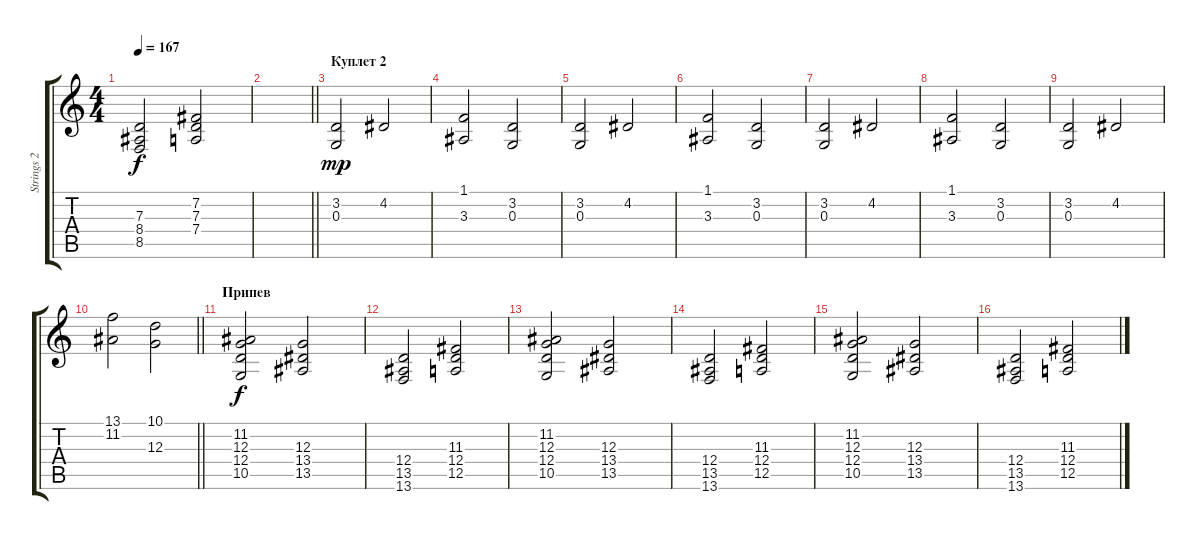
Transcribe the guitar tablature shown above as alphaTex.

\track ("Strings 2" "Strings 2") {instrument stringensemble2}
\staff {score tabs}
\tuning (E4 B3 G3 D3 A2 E2) {hide}
\ts (4 4)
\tempo 167
\clef g2
\ks c
(7.3 8.4 8.5).2{dy f} (7.2 7.3 7.4).2 |
\barLineRight lightlight
|
\section ("" "Куплет 2")
(3.2 0.3).2{dy mp} 4.2.2 |
(1.1 3.3).2 (3.2 0.3).2 |
(3.2 0.3).2 4.2.2 |
(1.1 3.3).2 (3.2 0.3).2 |
(3.2 0.3).2 4.2.2 |
(1.1 3.3).2 (3.2 0.3).2 |
(3.2 0.3).2 4.2.2 |
\barLineRight lightlight
(13.1 11.2).2 (10.1 12.3).2 |
\section ("" "Припев")
(11.2 12.3 12.4 10.5).2{dy f} (12.3 13.4 13.5).2 |
(12.4 13.5 13.6).2 (11.3 12.4 12.5).2 |
(11.2 12.3 12.4 10.5).2 (12.3 13.4 13.5).2 |
(12.4 13.5 13.6).2 (11.3 12.4 12.5).2 |
(11.2 12.3 12.4 10.5).2 (12.3 13.4 13.5).2 |
(12.4 13.5 13.6).2 (11.3 12.4 12.5).2
